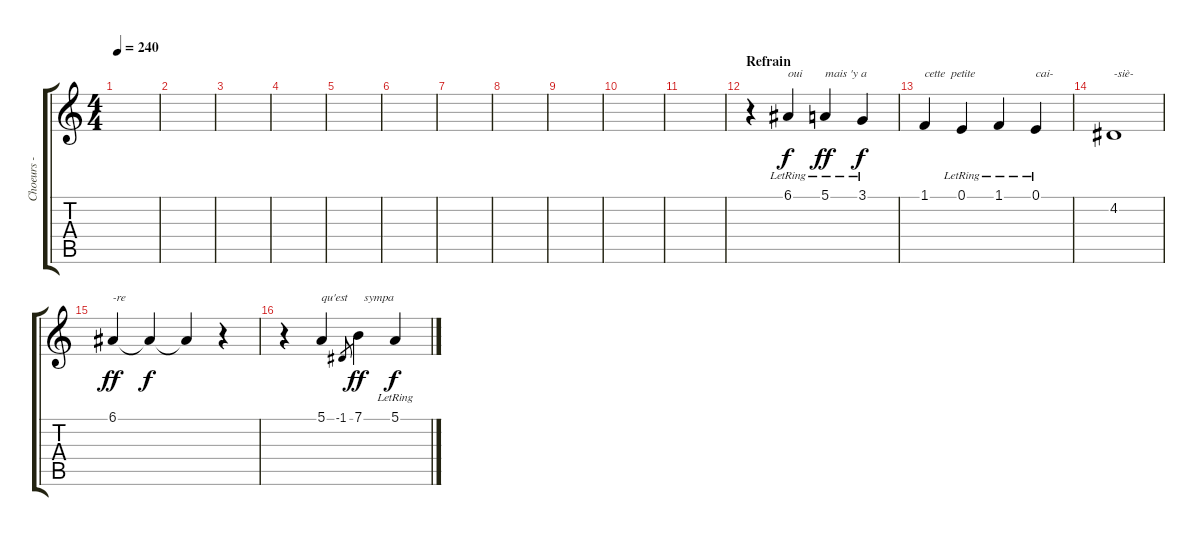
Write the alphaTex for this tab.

\track ("Choeurs - Vlad et Yves" "Choeurs - ") {instrument lead2sawtooth}
\staff {score tabs}
\tuning (E4 B3 G3 D3 A2 E2) {hide}
\ts (4 4)
\tempo 240
\clef g2
\ks c
|
|
|
|
|
|
|
|
|
|
|
\section ("" "Refrain")
r.4 6.1{lr}.4{txt "oui"} 5.1{lr}.4{txt "mais 'y a" dy ff} 3.1{lr}.4{dy f} |
1.1.4{txt "cette  petite"} 0.1{lr}.4 1.1{lr}.4 0.1{lr}.4{txt "cai-"} |
4.2.1{txt "-siè-"} |
6.1.4{txt "-re" dy ff} 6.1{t}.4{dy f} 6.1{t}.4 r.4 |
r.4 5.1.4{txt "qu'est "} -1.1.8{gr} 7.1.4{txt "  sympa" dy ff} 5.1{lr}.4{dy f}
